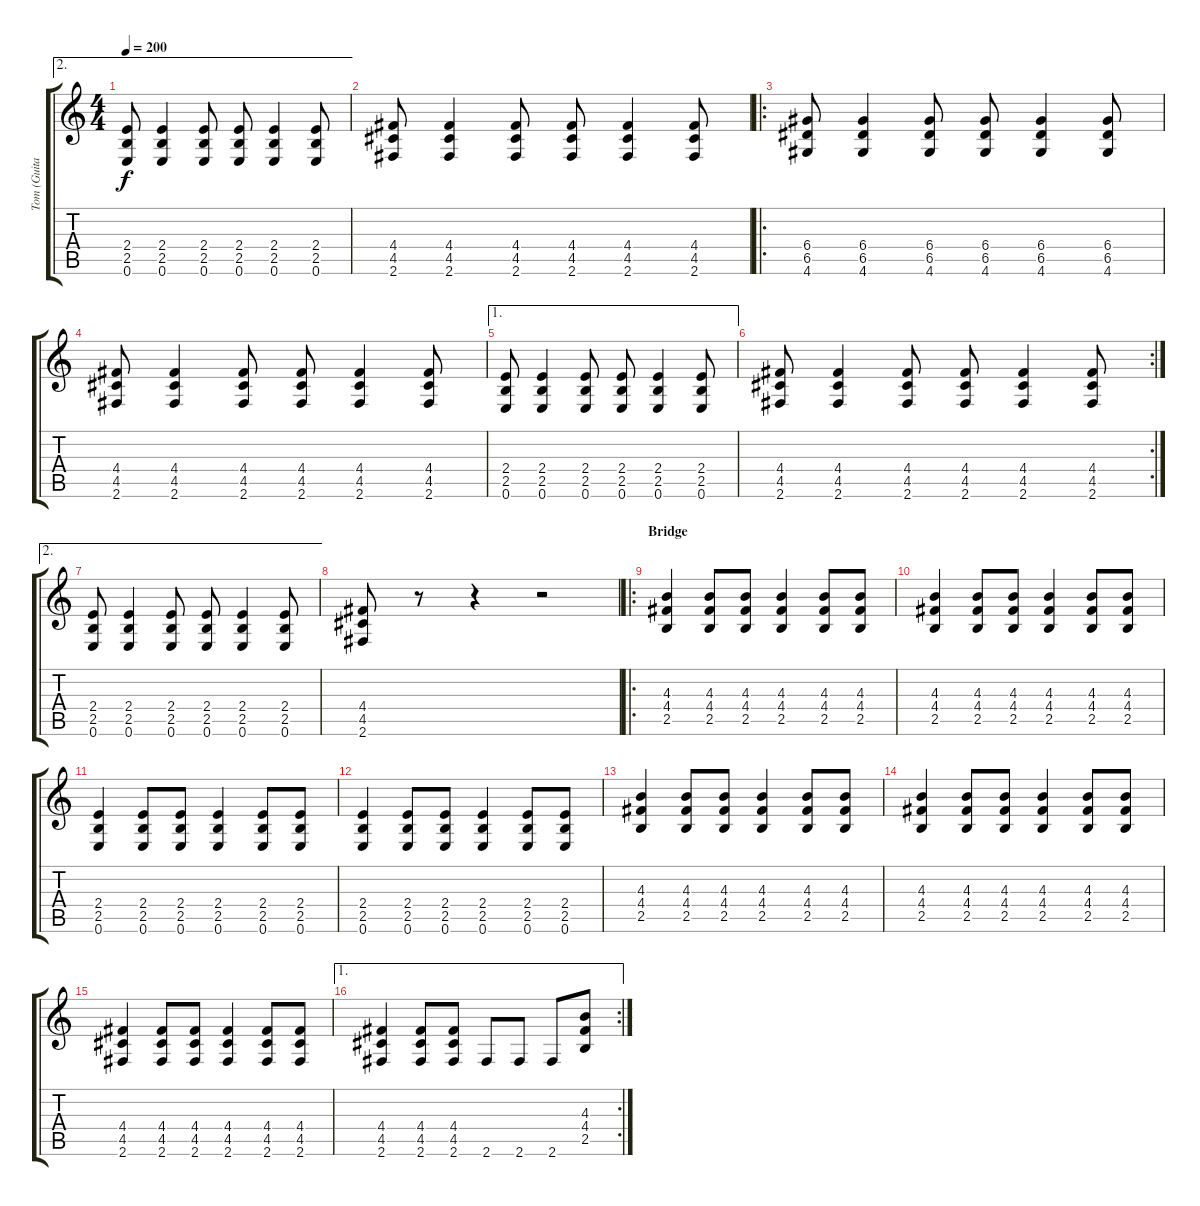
\track ("Tom (Guitar 1)" "Tom (Guita") {instrument distortionguitar}
\staff {score tabs}
\tuning (E4 B3 G3 D3 A2 E2) {hide}
\ae 2
\ts (4 4)
\tempo 200
\clef g2
\ks c
(2.4 2.5 0.6).8{dy f} (2.4 2.5 0.6).4 (2.4 2.5 0.6).8 (2.4 2.5 0.6).8 (2.4 2.5 0.6).4 (2.4 2.5 0.6).8 |
(4.4 4.5 2.6).8 (4.4 4.5 2.6).4 (4.4 4.5 2.6).8 (4.4 4.5 2.6).8 (4.4 4.5 2.6).4 (4.4 4.5 2.6).8 |
\ro
(6.4 6.5 4.6).8 (6.4 6.5 4.6).4 (6.4 6.5 4.6).8 (6.4 6.5 4.6).8 (6.4 6.5 4.6).4 (6.4 6.5 4.6).8 |
(4.4 4.5 2.6).8 (4.4 4.5 2.6).4 (4.4 4.5 2.6).8 (4.4 4.5 2.6).8 (4.4 4.5 2.6).4 (4.4 4.5 2.6).8 |
\ae 1
(2.4 2.5 0.6).8 (2.4 2.5 0.6).4 (2.4 2.5 0.6).8 (2.4 2.5 0.6).8 (2.4 2.5 0.6).4 (2.4 2.5 0.6).8 |
\rc 2
(4.4 4.5 2.6).8 (4.4 4.5 2.6).4 (4.4 4.5 2.6).8 (4.4 4.5 2.6).8 (4.4 4.5 2.6).4 (4.4 4.5 2.6).8 |
\ae 2
(2.4 2.5 0.6).8 (2.4 2.5 0.6).4 (2.4 2.5 0.6).8 (2.4 2.5 0.6).8 (2.4 2.5 0.6).4 (2.4 2.5 0.6).8 |
(4.4 4.5 2.6).8 r.8 r.4 r.2 |
\ro
\section ("" "Bridge")
(4.3 4.4 2.5).4 (4.3 4.4 2.5).8 (4.3 4.4 2.5).8 (4.3 4.4 2.5).4 (4.3 4.4 2.5).8 (4.3 4.4 2.5).8 |
(4.3 4.4 2.5).4 (4.3 4.4 2.5).8 (4.3 4.4 2.5).8 (4.3 4.4 2.5).4 (4.3 4.4 2.5).8 (4.3 4.4 2.5).8 |
(2.4 2.5 0.6).4 (2.4 2.5 0.6).8 (2.4 2.5 0.6).8 (2.4 2.5 0.6).4 (2.4 2.5 0.6).8 (2.4 2.5 0.6).8 |
(2.4 2.5 0.6).4 (2.4 2.5 0.6).8 (2.4 2.5 0.6).8 (2.4 2.5 0.6).4 (2.4 2.5 0.6).8 (2.4 2.5 0.6).8 |
(4.3 4.4 2.5).4 (4.3 4.4 2.5).8 (4.3 4.4 2.5).8 (4.3 4.4 2.5).4 (4.3 4.4 2.5).8 (4.3 4.4 2.5).8 |
(4.3 4.4 2.5).4 (4.3 4.4 2.5).8 (4.3 4.4 2.5).8 (4.3 4.4 2.5).4 (4.3 4.4 2.5).8 (4.3 4.4 2.5).8 |
(4.4 4.5 2.6).4 (4.4 4.5 2.6).8 (4.4 4.5 2.6).8 (4.4 4.5 2.6).4 (4.4 4.5 2.6).8 (4.4 4.5 2.6).8 |
\ae 1
\rc 2
(4.4 4.5 2.6).4 (4.4 4.5 2.6).8 (4.4 4.5 2.6).8 2.6.8 2.6.8 2.6.8 (4.3 4.4 2.5).8
